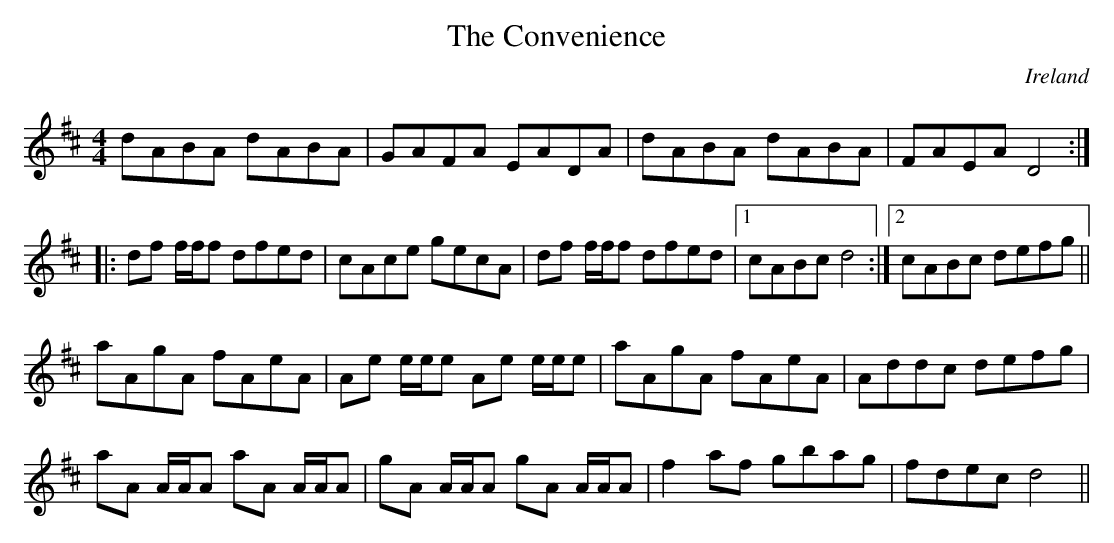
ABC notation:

X:1
T:Convenience, The
O:Ireland
M:4/4
K:D
dABA dABA|GAFA EADA|dABA dABA|FAEA D4::
df f/f/f dfed|cAce gecA|df f/f/f dfed\
|1 cABc d4 :|2 cABc defg||
aAgA fAeA|Ae e/e/e Ae e/e/e|\
aAgA fAeA|Addc defg|
aA A/A/A aA A/A/A|gA A/A/A gA A/A/A|\
f2af gbag|fdec d4||
